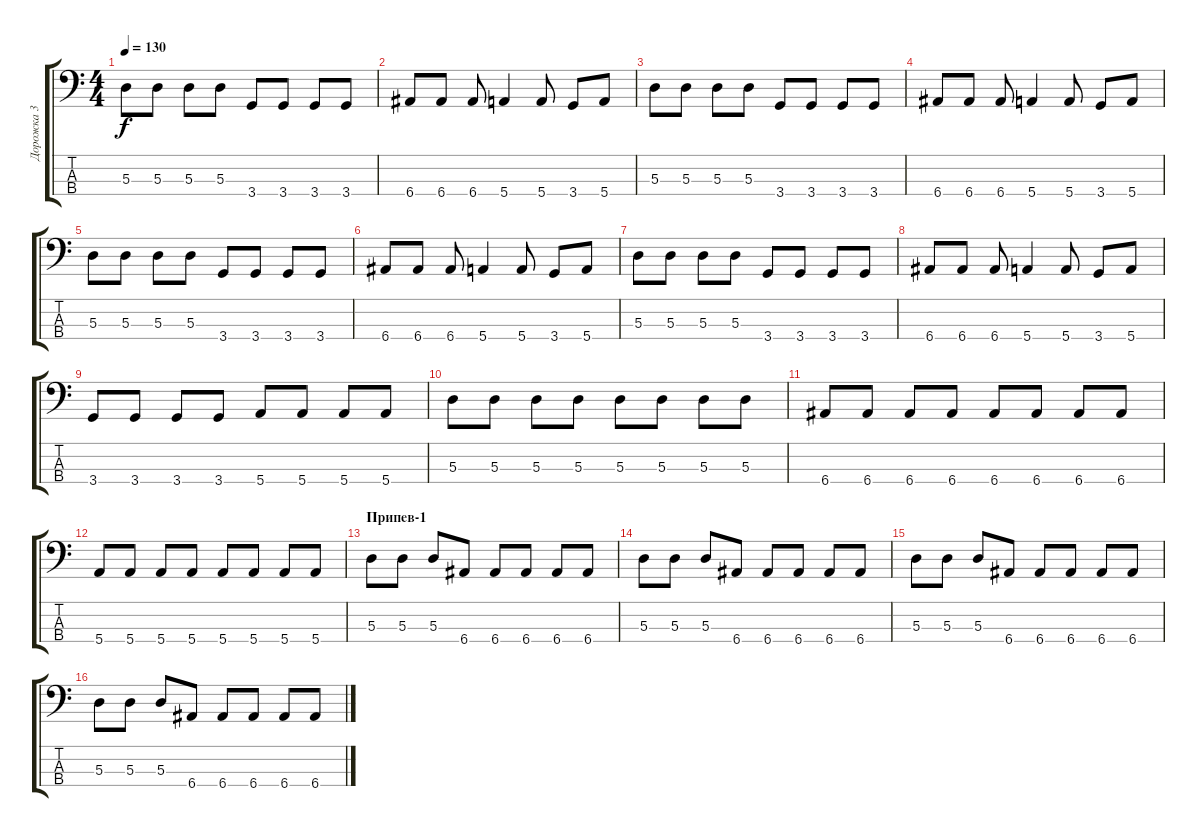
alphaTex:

\track ("Дорожка 3" "Дорожка 3") {instrument electricbassfinger}
\staff {score tabs}
\tuning (G2 D2 A1 E1) {hide}
\ts (4 4)
\tempo 130
\clef f4
\ks c
5.3.8{dy f} 5.3.8 5.3.8 5.3.8 3.4.8 3.4.8 3.4.8 3.4.8 |
6.4.8 6.4.8 6.4.8 5.4.4 5.4.8 3.4.8 5.4.8 |
5.3.8 5.3.8 5.3.8 5.3.8 3.4.8 3.4.8 3.4.8 3.4.8 |
6.4.8 6.4.8 6.4.8 5.4.4 5.4.8 3.4.8 5.4.8 |
5.3.8 5.3.8 5.3.8 5.3.8 3.4.8 3.4.8 3.4.8 3.4.8 |
6.4.8 6.4.8 6.4.8 5.4.4 5.4.8 3.4.8 5.4.8 |
5.3.8 5.3.8 5.3.8 5.3.8 3.4.8 3.4.8 3.4.8 3.4.8 |
6.4.8 6.4.8 6.4.8 5.4.4 5.4.8 3.4.8 5.4.8 |
3.4.8 3.4.8 3.4.8 3.4.8 5.4.8 5.4.8 5.4.8 5.4.8 |
5.3.8 5.3.8 5.3.8 5.3.8 5.3.8 5.3.8 5.3.8 5.3.8 |
6.4.8 6.4.8 6.4.8 6.4.8 6.4.8 6.4.8 6.4.8 6.4.8 |
5.4.8 5.4.8 5.4.8 5.4.8 5.4.8 5.4.8 5.4.8 5.4.8 |
\section ("" "Припев-1")
5.3.8 5.3.8 5.3.8 6.4.8 6.4.8 6.4.8 6.4.8 6.4.8 |
5.3.8 5.3.8 5.3.8 6.4.8 6.4.8 6.4.8 6.4.8 6.4.8 |
5.3.8 5.3.8 5.3.8 6.4.8 6.4.8 6.4.8 6.4.8 6.4.8 |
5.3.8 5.3.8 5.3.8 6.4.8 6.4.8 6.4.8 6.4.8 6.4.8
